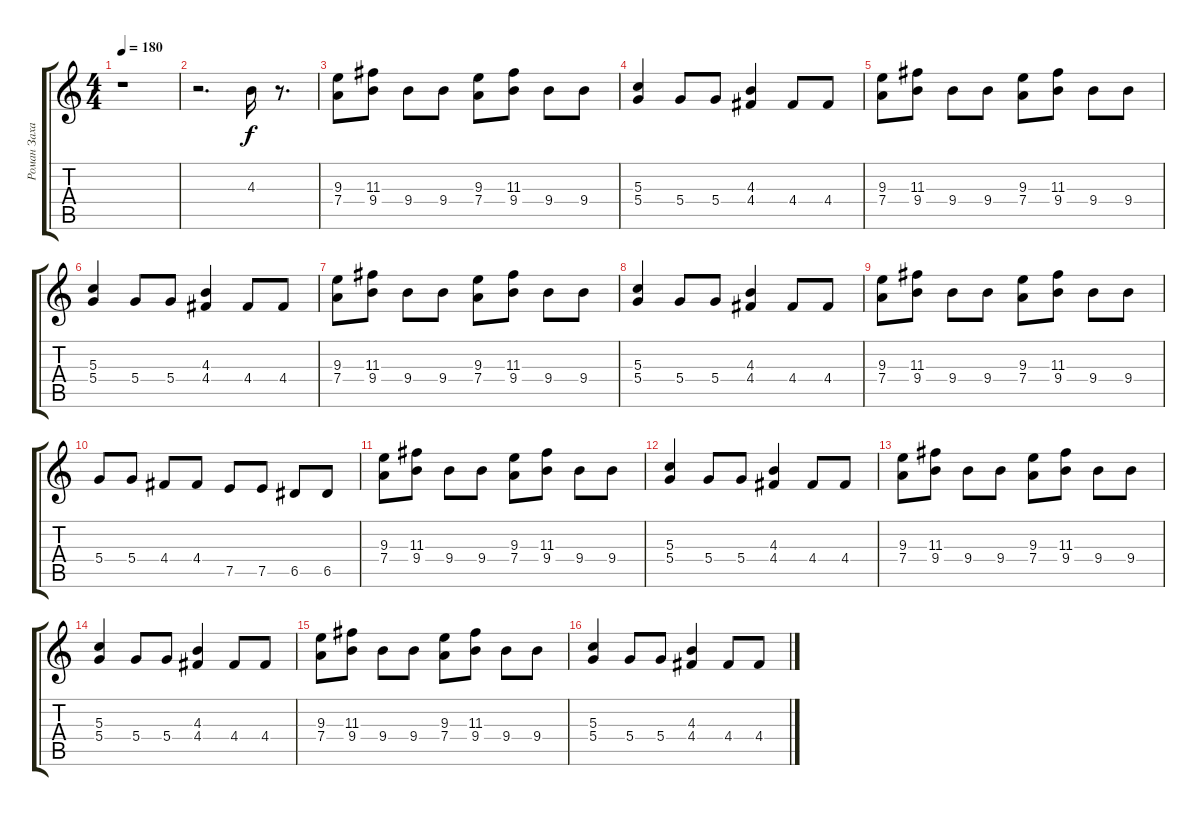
\track ("Роман Захаров" "Роман Заха") {instrument distortionguitar}
\staff {score tabs}
\tuning (E4 B3 G3 D3 A2 E2) {hide}
\ts (4 4)
\tempo 180
\clef g2
\ks c
r.1{dy f} |
r.2{d} 4.3.16{instrument distortionguitar} r.8{d} |
(9.3 7.4).8 (11.3 9.4).8 9.4.8 9.4.8 (9.3 7.4).8 (11.3 9.4).8 9.4.8 9.4.8 |
(5.3 5.4).4 5.4.8 5.4.8 (4.3 4.4).4 4.4.8 4.4.8 |
(9.3 7.4).8 (11.3 9.4).8 9.4.8 9.4.8 (9.3 7.4).8 (11.3 9.4).8 9.4.8 9.4.8 |
(5.3 5.4).4 5.4.8 5.4.8 (4.3 4.4).4 4.4.8 4.4.8 |
(9.3 7.4).8 (11.3 9.4).8 9.4.8 9.4.8 (9.3 7.4).8 (11.3 9.4).8 9.4.8 9.4.8 |
(5.3 5.4).4 5.4.8 5.4.8 (4.3 4.4).4 4.4.8 4.4.8 |
(9.3 7.4).8 (11.3 9.4).8 9.4.8 9.4.8 (9.3 7.4).8 (11.3 9.4).8 9.4.8 9.4.8 |
5.4.8 5.4.8 4.4.8 4.4.8 7.5.8 7.5.8 6.5.8 6.5.8 |
(9.3 7.4).8 (11.3 9.4).8 9.4.8 9.4.8 (9.3 7.4).8 (11.3 9.4).8 9.4.8 9.4.8 |
(5.3 5.4).4 5.4.8 5.4.8 (4.3 4.4).4 4.4.8 4.4.8 |
(9.3 7.4).8 (11.3 9.4).8 9.4.8 9.4.8 (9.3 7.4).8 (11.3 9.4).8 9.4.8 9.4.8 |
(5.3 5.4).4 5.4.8 5.4.8 (4.3 4.4).4 4.4.8 4.4.8 |
(9.3 7.4).8 (11.3 9.4).8 9.4.8 9.4.8 (9.3 7.4).8 (11.3 9.4).8 9.4.8 9.4.8 |
(5.3 5.4).4 5.4.8 5.4.8 (4.3 4.4).4 4.4.8 4.4.8
